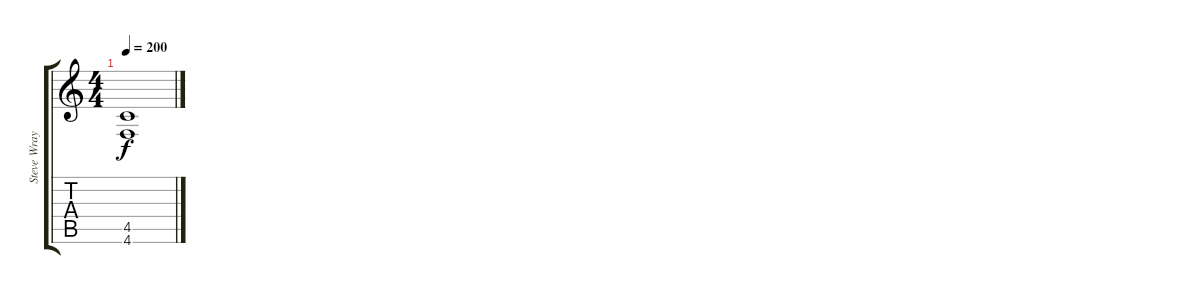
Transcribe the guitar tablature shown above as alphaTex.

\track ("Steve Wray" "Steve Wray") {instrument distortionguitar}
\staff {score tabs}
\tuning (Eb4 Bb3 Gb3 Db3 Ab2 Db2) {hide}
\ts (4 4)
\tempo 200
\clef g2
\ks c
(4.5 4.6).1{dy f}
